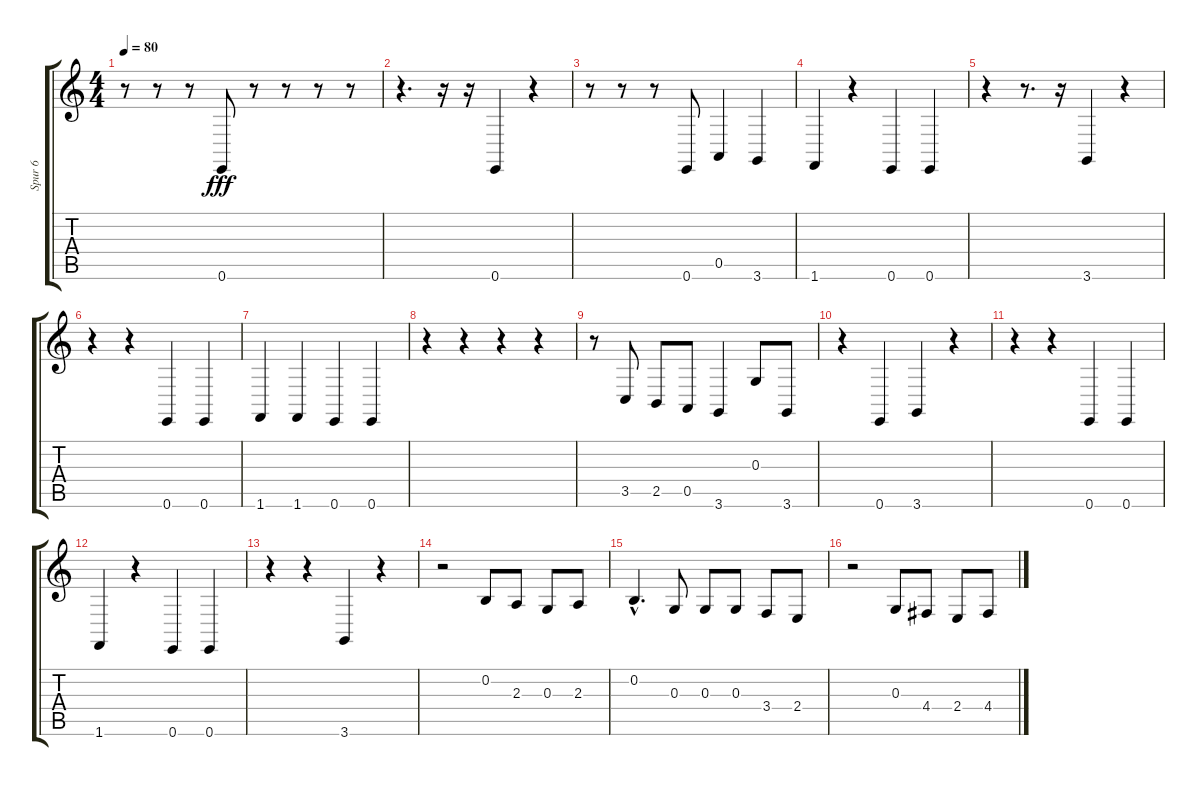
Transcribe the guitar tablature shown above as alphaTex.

\track ("Spur 6" "Spur 6") {instrument acousticgrandpiano}
\staff {score tabs}
\tuning (E4 B3 G3 D3 A2 E2) {hide}
\ts (4 4)
\tempo 80
\clef g2
\ks c
r.8{dy fff} r.8 r.8 0.6.8 r.8 r.8 r.8 r.8 |
r.4{d} r.16 r.16 0.6.4 r.4 |
r.8 r.8 r.8 0.6.8 0.5.4 3.6.4 |
1.6.4 r.4 0.6.4 0.6.4 |
r.4 r.8{d} r.16 3.6.4 r.4 |
r.4 r.4 0.6.4 0.6.4 |
1.6.4 1.6.4 0.6.4 0.6.4 |
r.4 r.4 r.4 r.4 |
r.8 3.5.8 2.5.8 0.5.8 3.6.4 0.3.8 3.6.8 |
r.4 0.6.4 3.6.4 r.4 |
r.4 r.4 0.6.4 0.6.4 |
1.6.4 r.4 0.6.4 0.6.4 |
r.4 r.4 3.6.4 r.4 |
r.2 0.2.8 2.3.8 0.3.8 2.3.8 |
0.2{hac}.4{d} 0.3.8 0.3.8 0.3.8 3.4.8 2.4.8 |
r.2 0.3.8 4.4.8 2.4.8 4.4.8
